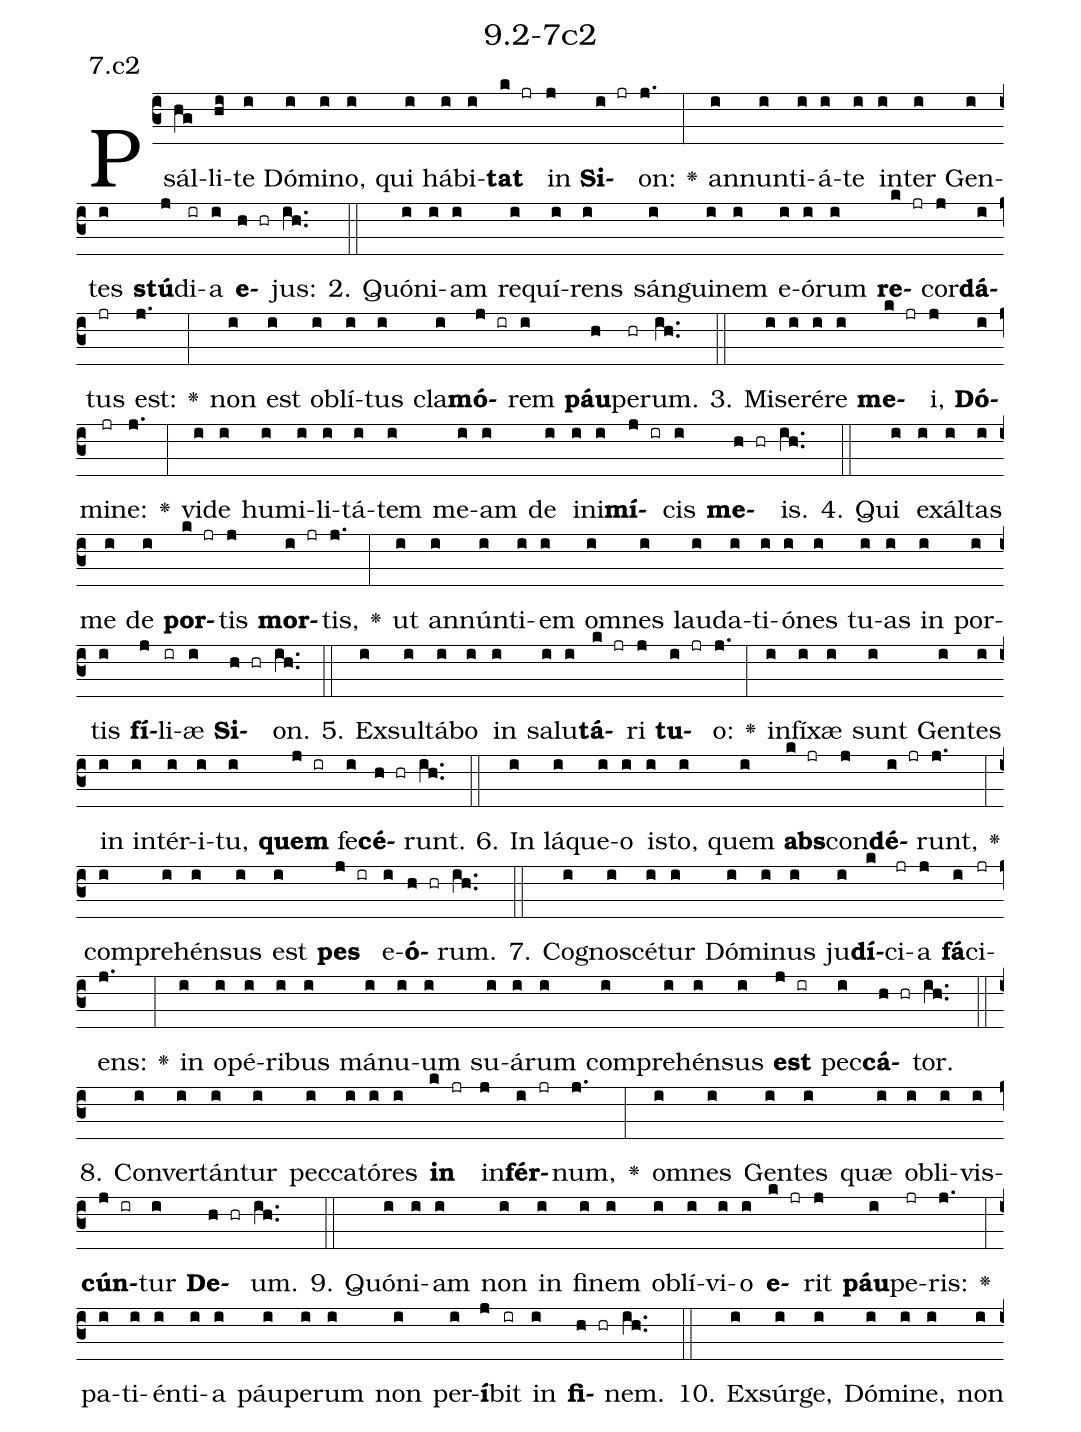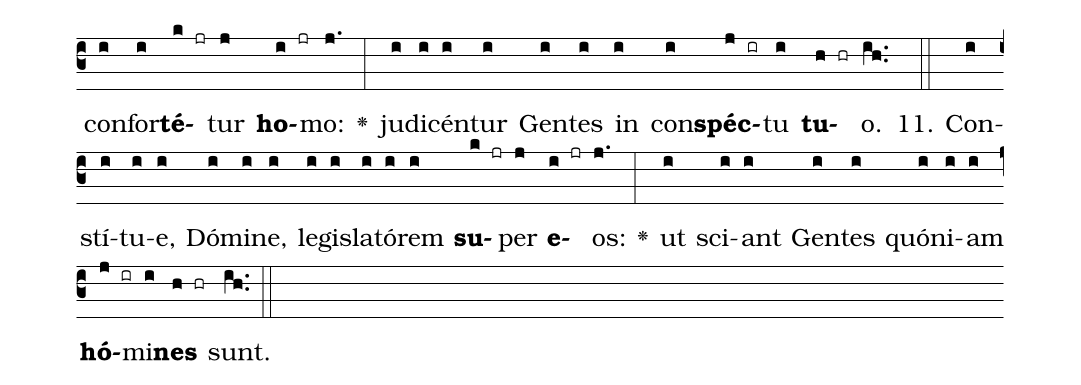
name: 9.2-7c2;
annotation: 7.c2;
%%
(c3)Psál(hg)li(hi)te(i) Dó(i)mi(i)no,(i) qui(i) há(i)bi(i)<b>tat</b>(k jr) in(j) <b>Si</b>(i jr)on:(j.) <v>\greheightstar</v>(:) an(i)nun(i)ti(i)á(i)te(i) in(i)ter(i) Gen(i)tes(i) <b>stú</b>(j)di(ir)a(i) <b>e</b>(h hr)jus:(ih..) (::)
2. Quón(i)i(i)am(i) re(i)quí(i)rens(i) sán(i)gui(i)nem(i) e(i)ó(i)rum(i) <b>re</b>(k jr)cor(j)<b>dá</b>(i)tus(jr) est:(j.) <v>\greheightstar</v>(:) non(i) est(i) ob(i)lí(i)tus(i) cla(i)<b>mó</b>(j ir)rem(i) <b>páu</b>(h)pe(hr)rum.(ih..) (::)
3. Mi(i)se(i)ré(i)re(i) <b>me</b>(k jr)i,(j) <b>Dó</b>(i)mi(jr)ne:(j.) <v>\greheightstar</v>(:) vi(i)de(i) hu(i)mi(i)li(i)tá(i)tem(i) me(i)am(i) de(i) in(i)i(i)<b>mí</b>(j ir)cis(i) <b>me</b>(h hr)is.(ih..) (::)
4. Qui(i) ex(i)ál(i)tas(i) me(i) de(i) <b>por</b>(k jr)tis(j) <b>mor</b>(i jr)tis,(j.) <v>\greheightstar</v>(:) ut(i) an(i)nún(i)ti(i)em(i) om(i)nes(i) lau(i)da(i)ti(i)ó(i)nes(i) tu(i)as(i) in(i) por(i)tis(i) <b>fí</b>(j)li(ir)æ(i) <b>Si</b>(h hr)on.(ih..) (::)
5. Ex(i)sul(i)tá(i)bo(i) in(i) sa(i)lu(i)<b>tá</b>(k jr)ri(j) <b>tu</b>(i jr)o:(j.) <v>\greheightstar</v>(:) in(i)fí(i)xæ(i) sunt(i) Gen(i)tes(i) in(i) in(i)tér(i)i(i)tu,(i) <b>quem</b>(j ir) fe(i)<b>cé</b>(h hr)runt.(ih..) (::)
6. In(i) lá(i)que(i)o(i) is(i)to,(i) quem(i) <b>abs</b>(k jr)con(j)<b>dé</b>(i jr)runt,(j.) <v>\greheightstar</v>(:) com(i)pre(i)hén(i)sus(i) est(i) <b>pes</b>(j ir) e(i)<b>ó</b>(h hr)rum.(ih..) (::)
7. Co(i)gno(i)scé(i)tur(i) Dó(i)mi(i)nus(i) ju(i)<b>dí</b>(k)ci(jr)a(j) <b>fá</b>(i)ci(jr)ens:(j.) <v>\greheightstar</v>(:) in(i) o(i)pé(i)ri(i)bus(i) má(i)nu(i)um(i) su(i)á(i)rum(i) com(i)pre(i)hén(i)sus(i) <b>est</b>(j ir) pec(i)<b>cá</b>(h hr)tor.(ih..) (::)
8. Con(i)ver(i)tán(i)tur(i) pec(i)ca(i)tó(i)res(i) <b>in</b>(k jr) in(j)<b>fér</b>(i jr)num,(j.) <v>\greheightstar</v>(:) om(i)nes(i) Gen(i)tes(i) quæ(i) ob(i)li(i)vis(i)<b>cún</b>(j ir)tur(i) <b>De</b>(h hr)um.(ih..) (::)
9. Quón(i)i(i)am(i) non(i) in(i) fi(i)nem(i) ob(i)lí(i)vi(i)o(i) <b>e</b>(k jr)rit(j) <b>páu</b>(i)pe(jr)ris:(j.) <v>\greheightstar</v>(:) pa(i)ti(i)én(i)ti(i)a(i) páu(i)pe(i)rum(i) non(i) per(i)<b>í</b>(j)bit(ir) in(i) <b>fi</b>(h hr)nem.(ih..) (::)
10. Ex(i)súr(i)ge,(i) Dó(i)mi(i)ne,(i) non(i) con(i)for(i)<b>té</b>(k jr)tur(j) <b>ho</b>(i jr)mo:(j.) <v>\greheightstar</v>(:) ju(i)di(i)cén(i)tur(i) Gen(i)tes(i) in(i) con(i)<b>spéc</b>(j ir)tu(i) <b>tu</b>(h hr)o.(ih..) (::)
11. Con(i)stí(i)tu(i)e,(i) Dó(i)mi(i)ne,(i) le(i)gis(i)la(i)tó(i)rem(i) <b>su</b>(k jr)per(j) <b>e</b>(i jr)os:(j.) <v>\greheightstar</v>(:) ut(i) sci(i)ant(i) Gen(i)tes(i) quón(i)i(i)am(i) <b>hó</b>(j ir)mi(i)<b>nes</b>(h hr) sunt.(ih..) (::)
